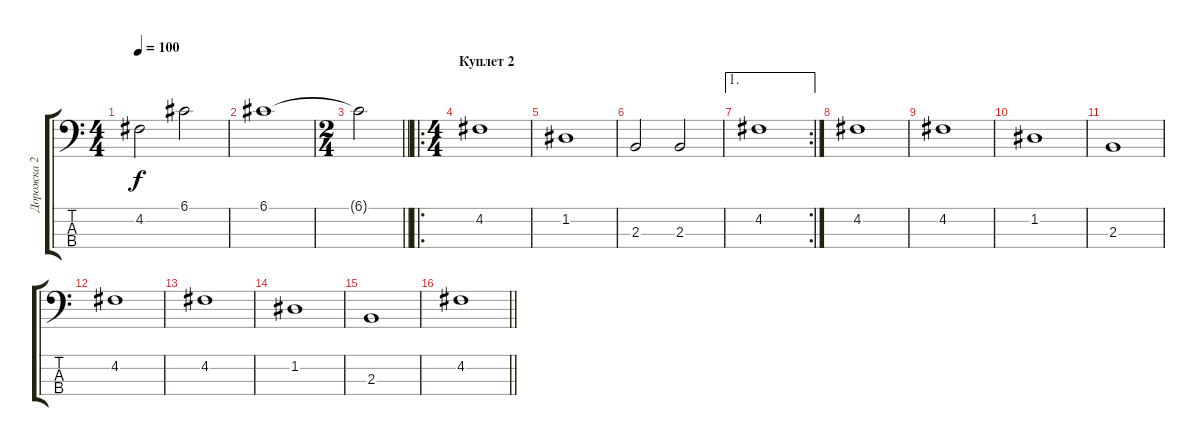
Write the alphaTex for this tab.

\track ("Дорожка 2" "Дорожка 2") {instrument electricbassfinger}
\staff {score tabs}
\tuning (G2 D2 A1 E1) {hide}
\ts (4 4)
\tempo 100
\clef f4
\ks c
4.2.2{dy f} 6.1.2 |
6.1.1 |
\ts (2 4)
\barLineRight lightlight
6.1{t}.2 |
\ro
\ts (4 4)
\section ("" "Куплет 2")
4.2.1 |
1.2.1 |
2.3.2 2.3.2 |
\ae 1
\rc 2
4.2.1 |
4.2.1 |
4.2.1 |
1.2.1 |
2.3.1 |
4.2.1 |
4.2.1 |
1.2.1 |
2.3.1 |
\barLineRight lightlight
4.2.1
